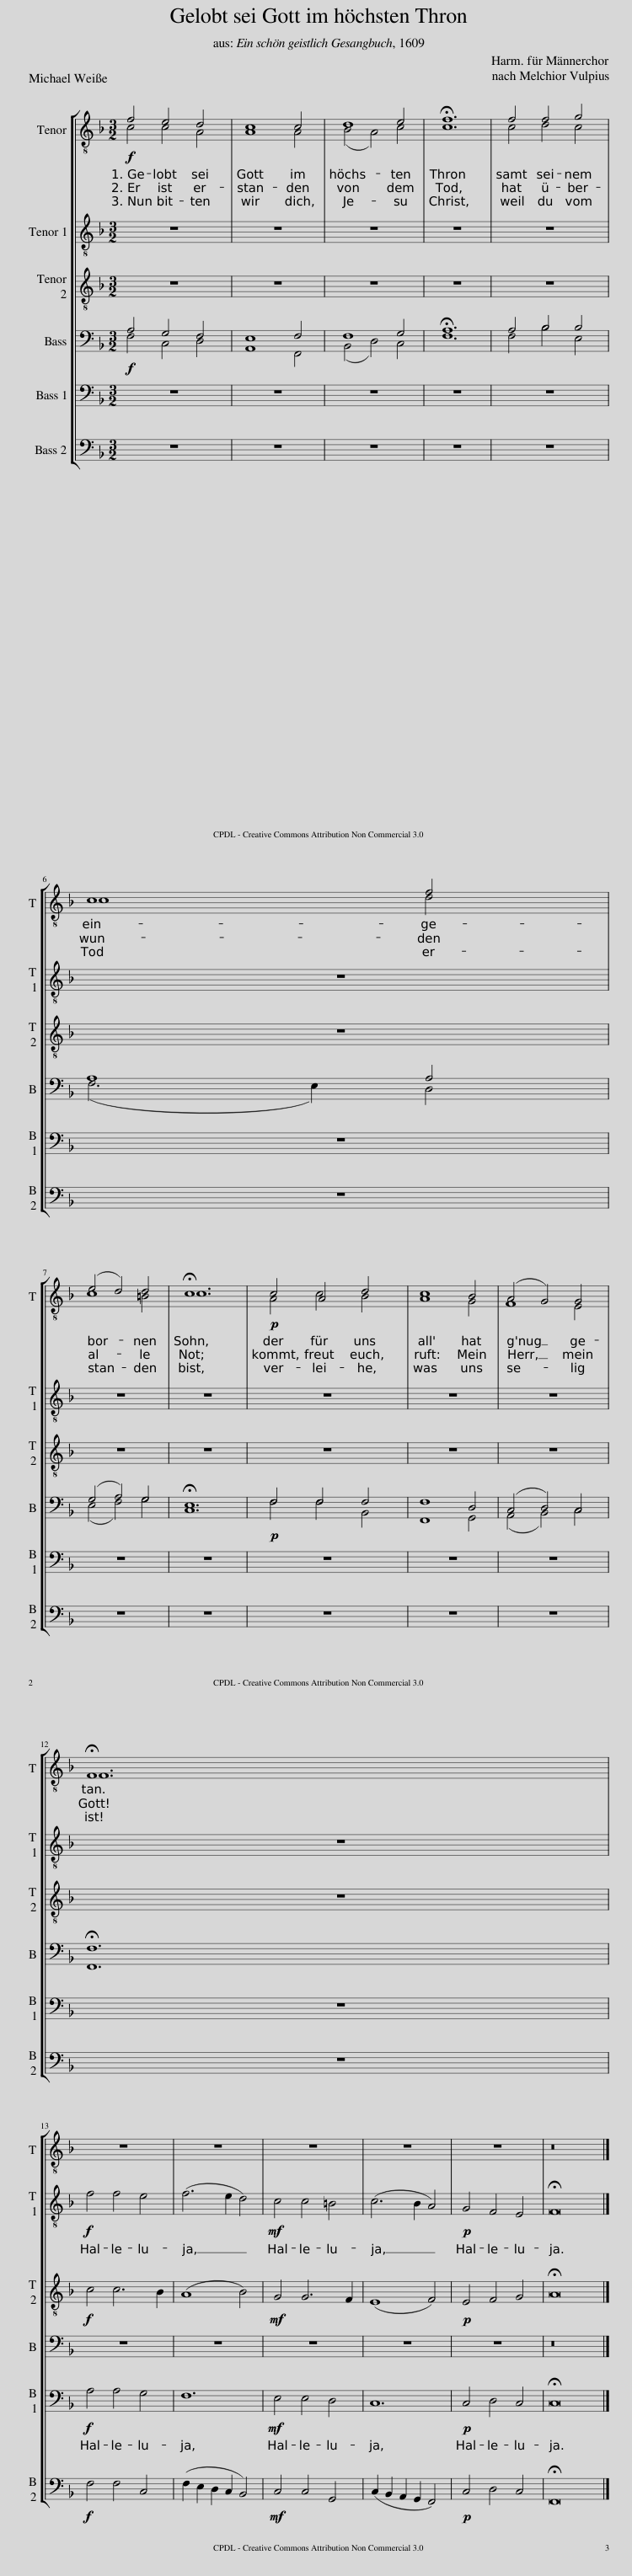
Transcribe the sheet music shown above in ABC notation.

X:1
%%score [ ( 1 2 ) 3 4 ( 5 6 ) 7 8 ]
L:1/8
M:3/2
I:linebreak $
K:F
V:1 treble-8
V:2 treble-8
V:3 treble-8
V:4 treble-8
V:5 bass
V:6 bass
V:7 bass
V:8 bass
V:1
!f! f4 e4 d4 | c8 c4 | d8 e4 | !fermata!f12 | f4 f4 g4 |$ %5
 c8 f4 |$ (e4 d4) d4 | !fermata!c12 |!p! c4 A4 d4 | c8 B4 | %10
 (A4 G4) G4 |$ !fermata!F12 |$ z12 | z12 | z12 | %15
 z12 | z12 | z16 |] %18
V:2
 c4 c4 A4 | A8 A4 | (B4 A4) c4 | c12 | c4 d4 c4 |$ %5
 c8 d4 |$ c8 =B4 | c12 | A4 c4 B4 | A8 G4 | %10
 F8 E4 |$ F12 |$ x12 | x12 | x12 | %15
 x12 | x12 | x16 |] %18
V:3
 z12 | z12 | z12 | z12 | z12 |$ %5
 z12 |$ z12 | z12 | z12 | z12 | %10
 z12 |$ z12 |$!f! f4 f4 e4 | (f6 e2 d4) |!mf! c4 c4 =B4 | %15
 (c6 B2 A4) |!p! G4 F4 E4 | !fermata!F16 |] %18
V:4
 z12 | z12 | z12 | z12 | z12 |$ %5
 z12 |$ z12 | z12 | z12 | z12 | %10
 z12 |$ z12 |$!f! c4 c6 B2 | (A8 B4) |!mf! G4 G6 F2 | %15
 (E8 F4) |!p! E4 F4 G4 | !fermata!A16 |] %18
V:5
!f! A,4 G,4 F,4 | E,8 F,4 | F,8 G,4 | !fermata!A,12 | A,4 B,4 B,4 |$ %5
 A,8 A,4 |$ (G,4 A,4) G,4 | !fermata!E,12 |!p! F,4 F,4 F,4 | F,8 D,4 | %10
 (C,4 D,4) C,4 |$ !fermata!F,12 |$ z12 | z12 | z12 | %15
 z12 | z12 | z16 |] %18
V:6
 F,4 C,4 D,4 | A,,8 F,,4 | (B,,4 D,4) C,4 | F,12 | F,4 B,4 E,4 |$ %5
 (F,6 E,2) D,4 |$ (E,4 F,4) G,4 | C,12 | F,4 F,4 B,,4 | F,,8 G,,4 | %10
 (A,,4 B,,4) C,4 |$ F,,12 |$ x12 | x12 | x12 | %15
 x12 | x12 | x16 |] %18
V:7
 z12 | z12 | z12 | z12 | z12 |$ %5
 z12 |$ z12 | z12 | z12 | z12 | %10
 z12 |$ z12 |$!f! A,4 A,4 G,4 | F,12 |!mf! E,4 E,4 D,4 | %15
 C,12 |!p! C,4 D,4 C,4 | !fermata!C,16 |] %18
V:8
 z12 | z12 | z12 | z12 | z12 |$ %5
 z12 |$ z12 | z12 | z12 | z12 | %10
 z12 |$ z12 |$!f! F,4 F,4 C,4 | (F,2 E,2 D,2 C,2 B,,4) |!mf! C,4 C,4 G,,4 | %15
 (C,2 B,,2 A,,2 G,,2 F,,4) |!p! C,4 D,4 C,4 | !fermata!F,,16 |] %18
